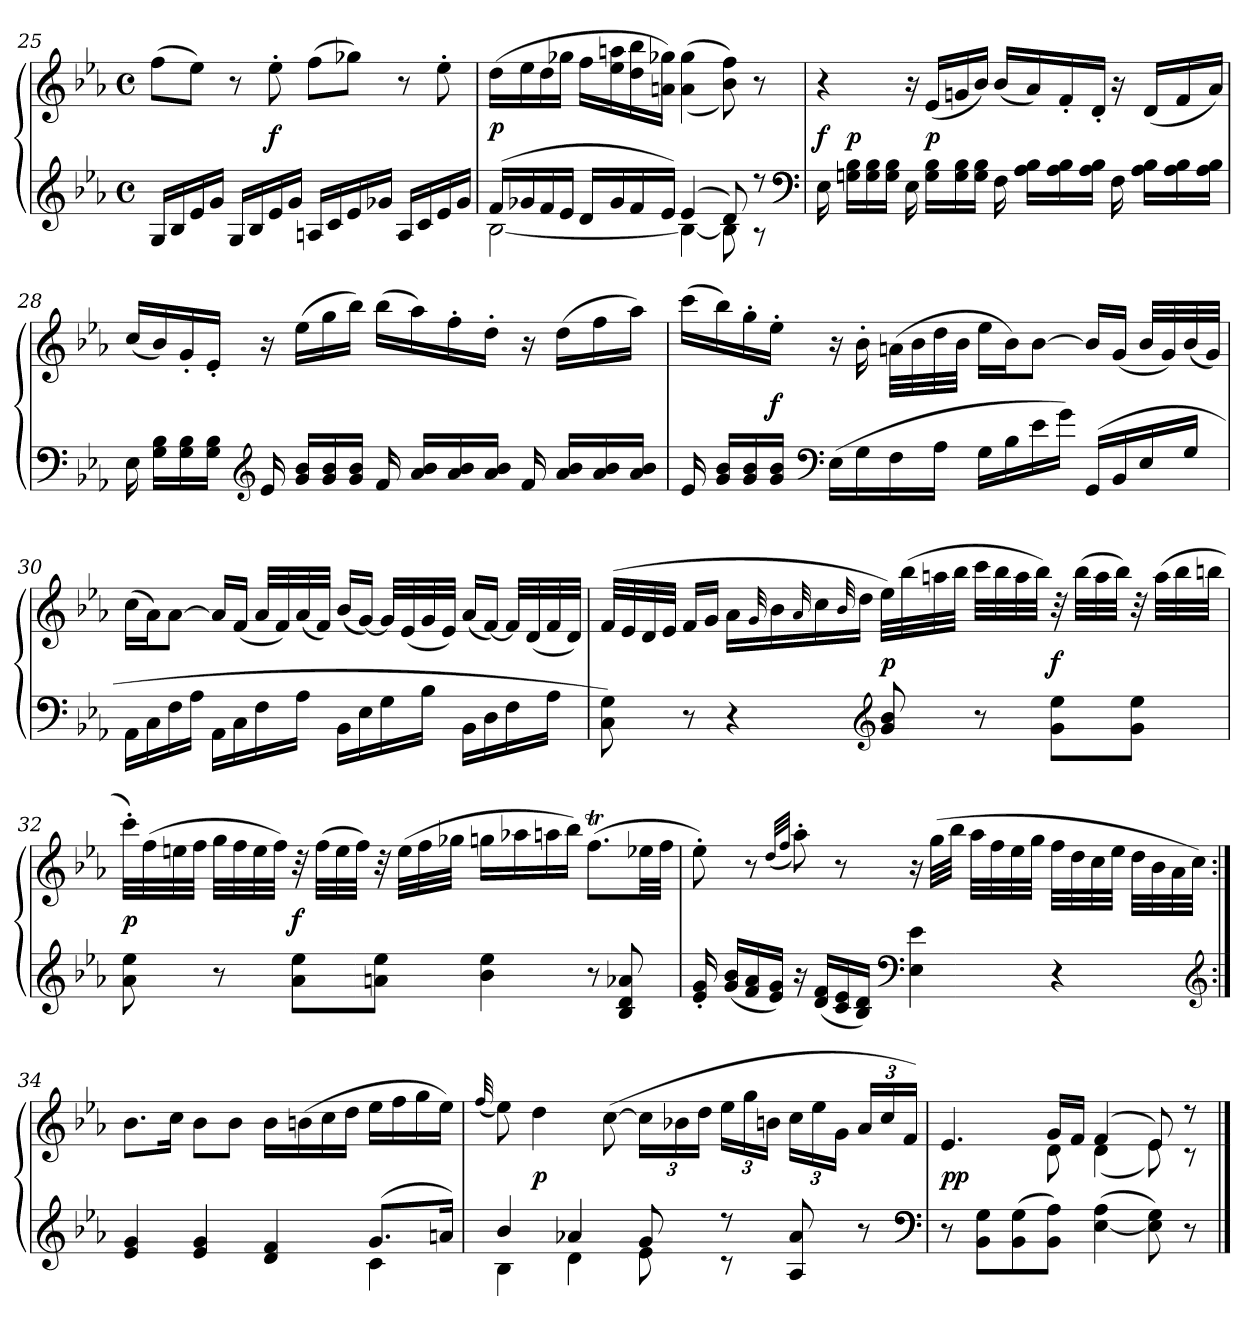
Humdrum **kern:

**kern	**kern	**dynam
*part1	*part1	*part1
*staff2	*staff1	*staff1/2
*clefG2	*clefG2	*
*k[b-e-a-]	*k[b-e-a-]	*
*M4/4	*M4/4	*
*met(c)	*met(c)	*
=25	=25	=25
16GLL	(8ffL	.
16B-	.	.
16e-	8ee-J)	.
16gJJ	.	.
16GLL	8r	.
16B-	.	.
16e-	8ee-'	f
16gJJ	.	.
16AnLL	(8ffL	.
16c	.	.
16e-	8gg-XJ)	.
16g-XJJ	.	.
16ALL	8r	.
16c	.	.
16e-	8ee-'	.
16g-JJ	.	.
=26	=26	=26
*^	*	*
(16fLL	[2B-	(16ddLL	p
16g-X	.	16ee-	.
16f	.	16dd	.
16e-JJ	.	16gg-XJJ	.
16dLL	.	16ffLL	.
16g-	.	16ee- 16aan	.
16f	.	16dd 16bb-	.
16e-JJ)	.	16an 16gg-XJJ)	.
(4e-	4B-_	(>(<4a 4gg-	.
8d)	8B-]	8b- 8ff))	.
8r	8r	8r	.
*v	*v	*	*
*clefF4	*	*
=27	=27	=27
*	*^	*
16E-	4r	16ryy	f
16Gn 16B-LL	.	2...ryy	p
16G 16B-	.	.	.
16G 16B-JJ	.	.	.
16E-	16r	.	.
16G 16B-LL	(16e-LL	.	p
16G 16B-	16gn	.	.
16G 16B-JJ	16b-JJ)	.	.
16F	(16b-LL	.	.
16A- 16B-LL	16a-)	.	.
16A- 16B-	16f'	.	.
16A- 16B-JJ	16d'JJ	.	.
16F	16r	.	.
16A- 16B-LL	(16dLL	.	.
16A- 16B-	16f	.	.
16A- 16B-JJ	16a-JJ)	.	.
*	*v	*v	*
=28	=28	=28
16E-	(16ccLL	.
16G 16B-LL	16b-)	.
16G 16B-	16g'	.
16G 16B-JJ	16e-'JJ	.
*clefG2	*	*
16e-	16r	.
16g 16b-LL	(16ee-LL	.
16g 16b-	16gg	.
16g 16b-JJ	16bb-JJ)	.
16f	(16bb-LL	.
16a- 16b-LL	16aa-)	.
16a- 16b-	16ff'	.
16a- 16b-JJ	16dd'JJ	.
16f	16r	.
16a- 16b-LL	(16ddLL	.
16a- 16b-	16ff	.
16a- 16b-JJ	16aa-JJ)	.
=29	=29	=29
16e-	(16cccLL	.
16g 16b-LL	16bb-)	.
16g 16b-	16gg'	.
16g 16b-JJ	16ee-'JJ	f
*clefF4	*	*
(16E-LL	16r	.
16G	16b-'	.
16F	(32anLLL	.
.	32b-	.
16A-JJ	32dd	.
.	32b-JJJ	.
16GLL	16ee-LL	.
16B-	16b-J)	.
16e-	[8b-J	.
16gJJ)	.	.
(>16GGLL	16b-LL]	.
16BB-	(16gJJ	.
16E-	32b-LLL	.
.	32g)	.
16GJJ	(32b-	.
.	32gJJJ)	.
=30	=30	=30
16AA-LL	(16ccLL	.
16C	16a-J)	.
16F	[8a-J	.
16A-JJ	.	.
16AA-LL	16a-LL]	.
16C	(16fJJ	.
16F	32a-LLL	.
.	32f)	.
16A-JJ	(32a-	.
.	32fJJJ)	.
16BB-LL	(16b-LL	.
16E-	[16gJJ)	.
16G	32gLLL]	.
.	(32e-	.
16B-JJ	32g	.
.	32e-JJJ)	.
16BB-LL	(16a-LL	.
16D	[16fJJ)	.
16F	32fLLL]	.
.	(32d	.
16A-JJ	32f	.
.	32dJJJ)	.
=31	=31	=31
8C 8G)	(32fLLL	.
.	32e-	.
.	32d	.
.	32e-JJJ	.
8r	16fLL	.
.	16gJJ	.
4r	16a-LL	.
.	32qqg	.
.	16b-	.
.	32qqa-	.
.	16cc	.
.	32qqb-	.
.	16ddJJ	.
*clefG2	*	*
8g 8b-	32ee-LLL)	p
.	(32bb-	.
.	32aan	.
.	32bb-JJJ	.
8r	32cccLLL	.
.	32bb-	.
.	32aa	.
.	32bb-JJJ)	.
8g 8ee-L	32r	f
.	(32bb-LLL	.
.	32aa	.
.	32bb-JJJ)	.
8g 8ee-J	32r	.
.	(32aaLLL	.
.	32bb-	.
.	32bbnJJJ	.
=32	=32	=32
8a- 8ee-	32ccc'LLL)	p
.	(32ff	.
.	32een	.
.	32ffJJJ	.
8r	32ggLLL	.
.	32ff	.
.	32ee	.
.	32ffJJJ)	.
8a- 8ee-L	32r	f
.	(32ffLLL	.
.	32ee	.
.	32ffJJJ)	.
8an 8ee-J	32r	.
.	(32eeLLL	.
.	32ff	.
.	32gg-XJJJ	.
4b- 4ee-	16ggnLL	.
.	16aa-X	.
.	16aan	.
.	16bb-JJ)	.
8r	(8.ffTL	.
8B- 8d 8a-X	.	.
.	32ee-XLL	.
.	32ffJJJ	.
=33	=33	=33
16e-' 16g'	8ee-')	.
(16g 16b-LL	.	.
16f 16a-	8r	.
16e- 16gJJ)	.	.
.	(32qddLLL	.
.	32qffJJJ	.
16r	8aa-')	.
(16d 16fLL	.	.
16c 16e-	8r	.
16B- 16dJJ)	.	.
*clefF4	*	*
4E- 4e-	16r	.
.	(32ggLLL	.
.	32bb-JJJ	.
.	32aa-LLL	.
.	32ff	.
.	32ee-	.
.	32ggJJJ	.
4r	32ffLLL	.
.	32dd	.
.	32cc	.
.	32ee-JJJ	.
.	32ddLLL	.
.	32b-	.
.	32a-	.
.	32ccJJJ)	.
*clefG2	*	*
=34:|!	=34:|!	=34:|!
*^	*	*
4e- 4g	2.ryy	8.b-L	.
.	.	16ccJk	.
4e- 4g	.	8b-L	.
.	.	8b-J	.
4d 4f	.	16b-LL	.
.	.	(16bn	.
.	.	16cc	.
.	.	16ddJJ	.
(8.gL	4c	16ee-LL	.
.	.	16ff	.
.	.	16gg	.
16anJk)	.	16ee-JJ)	.
=35	=35	=35	=35
.	.	(32qqff	.
4b-	4B-	8ee-)	.
.	.	4dd	p
4a-X	4d	.	.
.	.	([8cc	.
8g	8e-	24ccLL]	.
.	.	24b-X	.
.	.	24ddJJ	.
8r	8r	24ee-LL	.
.	.	24gg	.
.	.	24bnJJ	.
8A- 8a-	4ryy	24ccLL	.
.	.	24ee-	.
.	.	24gJJ	.
8r	.	24a-LL	.
.	.	24cc	.
.	.	24fJJ)	.
*v	*v	*	*
*clefF4	*	*
=36	=36	=36
*	*^	*
8r	4.e-	4.ryy	pp
8BB- 8GL	.	.	.
(8BB- 8G	.	.	.
8BB- 8A-J)	16gLL	8d	.
.	16fJJ	.	.
([4E- 4A-	(4f	(4d	.
8E-] 8G)	8e-)	8e-)	.
8r	8r	8r	.
*	*v	*v	*
==	==	==
*-	*-	*-
